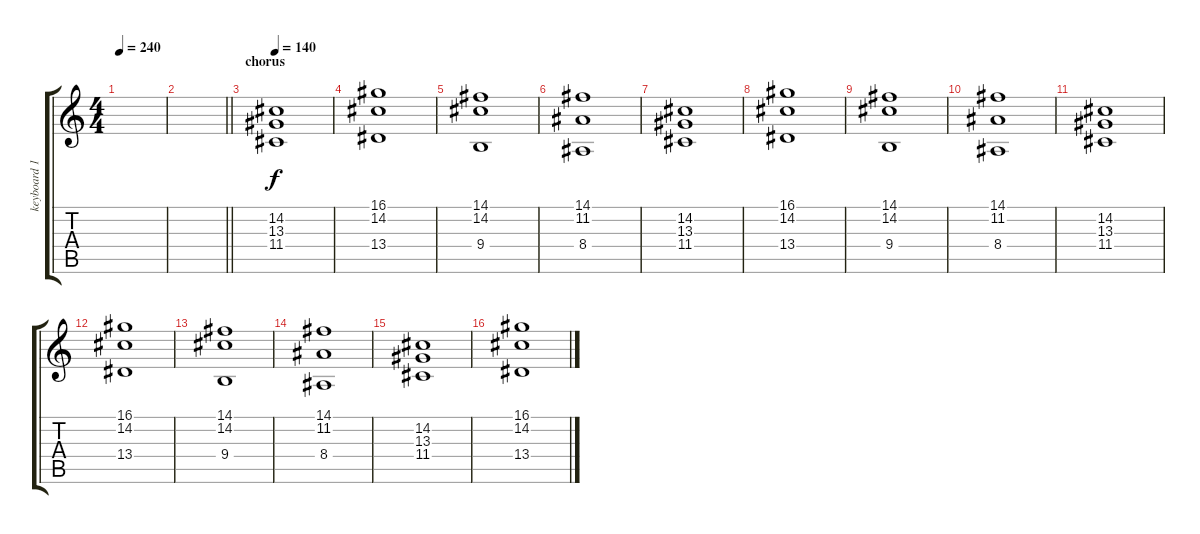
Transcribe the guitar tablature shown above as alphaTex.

\track ("keyboard 1" "keyboard 1") {instrument fx4atmosphere}
\staff {score tabs}
\tuning (E4 B3 G3 D3 A2 D2) {hide}
\ts (4 4)
\tempo 240
\clef g2
\ks c
|
\barLineRight lightlight
|
\section ("" "chorus")
\tempo 140
(14.2 13.3 11.4).1 |
(16.1 14.2 13.4).1 |
(14.1 14.2 9.4).1 |
(14.1 11.2 8.4).1 |
(14.2 13.3 11.4).1 |
(16.1 14.2 13.4).1 |
(14.1 14.2 9.4).1 |
(14.1 11.2 8.4).1 |
(14.2 13.3 11.4).1 |
(16.1 14.2 13.4).1 |
(14.1 14.2 9.4).1 |
(14.1 11.2 8.4).1 |
(14.2 13.3 11.4).1 |
(16.1 14.2 13.4).1
